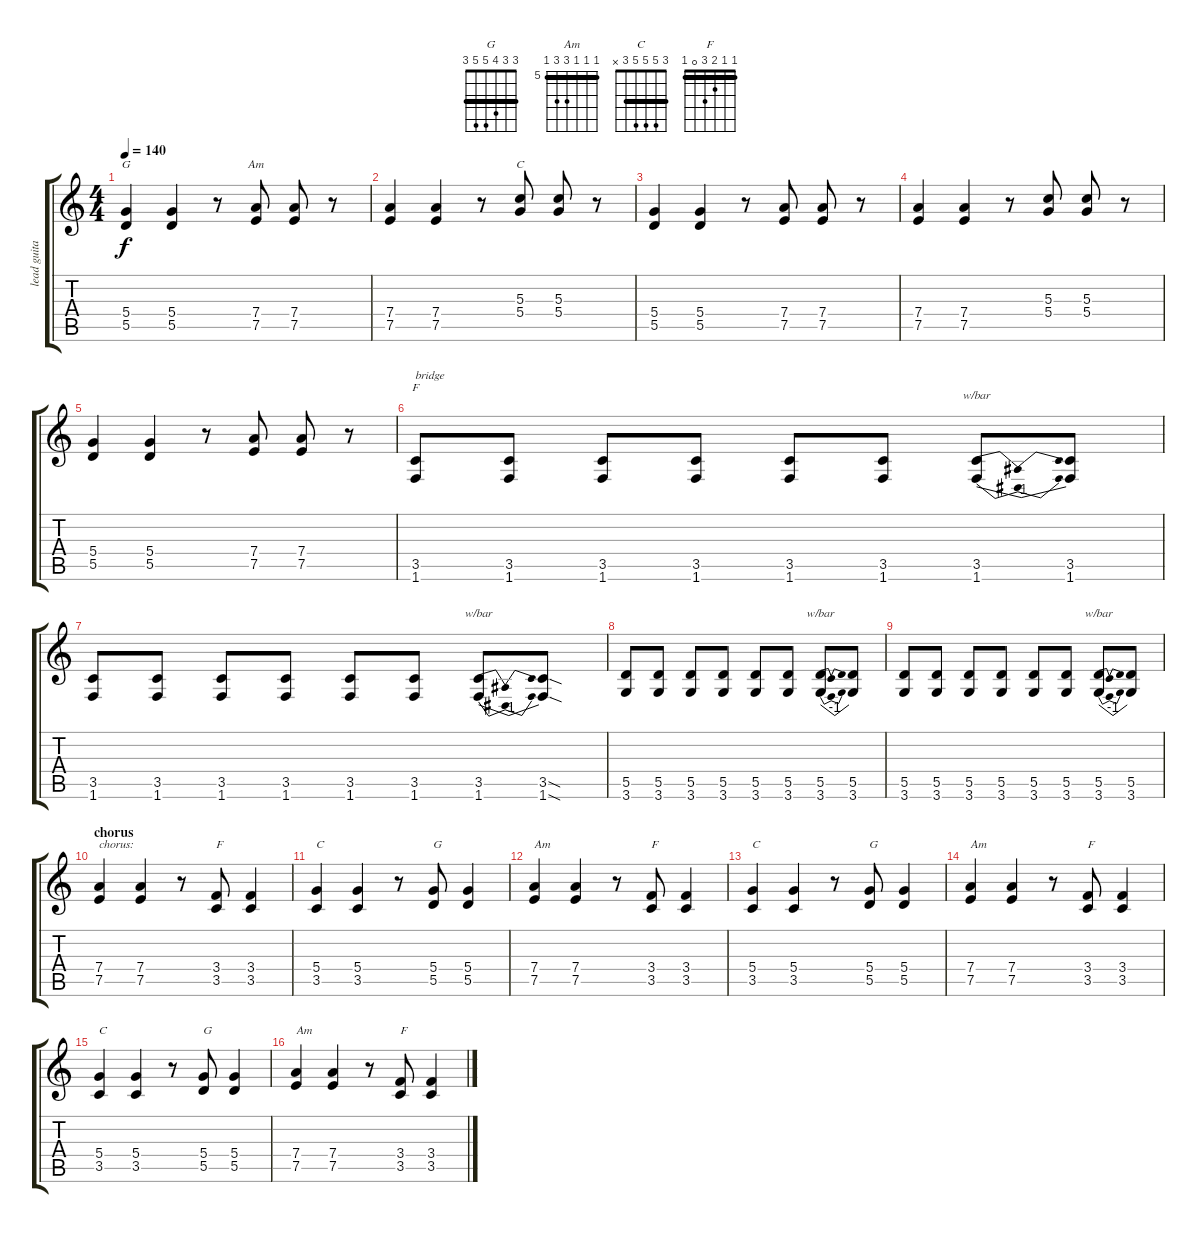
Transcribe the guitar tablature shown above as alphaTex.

\track ("lead guitar" "lead guita") {instrument distortionguitar}
\staff {score tabs}
\tuning (E4 B3 G3 D3 A2 E2) {hide}
\chord ("G" 3 3 4 5 5 3) {barre 3}
\chord ("Am" 5 5 5 7 7 5) {firstfret 5 barre 5}
\chord ("C" 3 5 5 5 3 x) {barre 3}
\chord ("F" 1 1 2 3 0 1) {barre 1}
\ts (4 4)
\tempo 140
\clef g2
\ks c
(5.4 5.5).4{ch "G" dy f} (5.4 5.5).4 r.8 (7.4 7.5).8{ch "Am"} (7.4 7.5).8 r.8 |
(7.4 7.5).4 (7.4 7.5).4 r.8 (5.3 5.4).8{ch "C"} (5.3 5.4).8 r.8 |
(5.4 5.5).4 (5.4 5.5).4 r.8 (7.4 7.5).8 (7.4 7.5).8 r.8 |
(7.4 7.5).4 (7.4 7.5).4 r.8 (5.3 5.4).8 (5.3 5.4).8 r.8 |
(5.4 5.5).4 (5.4 5.5).4 r.8 (7.4 7.5).8 (7.4 7.5).8 r.8 |
(3.5 1.6).8{ch "F" txt "bridge"} (3.5 1.6).8 (3.5 1.6).8 (3.5 1.6).8 (3.5 1.6).8 (3.5 1.6).8 (3.5 1.6).8{tbe (dip default 0 0 30 -4 60 0)} (3.5 1.6).8 |
(3.5 1.6).8 (3.5 1.6).8 (3.5 1.6).8 (3.5 1.6).8 (3.5 1.6).8 (3.5 1.6).8 (3.5 1.6).8{tbe (dip default 0 0 30 -4 60 0)} (3.5{sod} 1.6{sod}).8 |
(5.5 3.6).8 (5.5 3.6).8 (5.5 3.6).8 (5.5 3.6).8 (5.5 3.6).8 (5.5 3.6).8 (5.5 3.6).8{tbe (dip default 0 0 30 -4 60 0)} (5.5 3.6).8 |
(5.5 3.6).8 (5.5 3.6).8 (5.5 3.6).8 (5.5 3.6).8 (5.5 3.6).8 (5.5 3.6).8 (5.5 3.6).8{tbe (dip default 0 0 30 -4 60 0)} (5.5 3.6).8 |
\section ("" "chorus")
(7.4 7.5).4{txt "chorus:"} (7.4 7.5).4 r.8 (3.4 3.5).8{txt "F"} (3.4 3.5).4 |
(5.4 3.5).4{txt "C"} (5.4 3.5).4 r.8 (5.4 5.5).8{txt "G"} (5.4 5.5).4 |
(7.4 7.5).4{txt "Am"} (7.4 7.5).4 r.8 (3.4 3.5).8{txt "F"} (3.4 3.5).4 |
(5.4 3.5).4{txt "C"} (5.4 3.5).4 r.8 (5.4 5.5).8{txt "G"} (5.4 5.5).4 |
(7.4 7.5).4{txt "Am"} (7.4 7.5).4 r.8 (3.4 3.5).8{txt "F"} (3.4 3.5).4 |
(5.4 3.5).4{txt "C"} (5.4 3.5).4 r.8 (5.4 5.5).8{txt "G"} (5.4 5.5).4 |
(7.4 7.5).4{txt "Am"} (7.4 7.5).4 r.8 (3.4 3.5).8{txt "F"} (3.4 3.5).4
